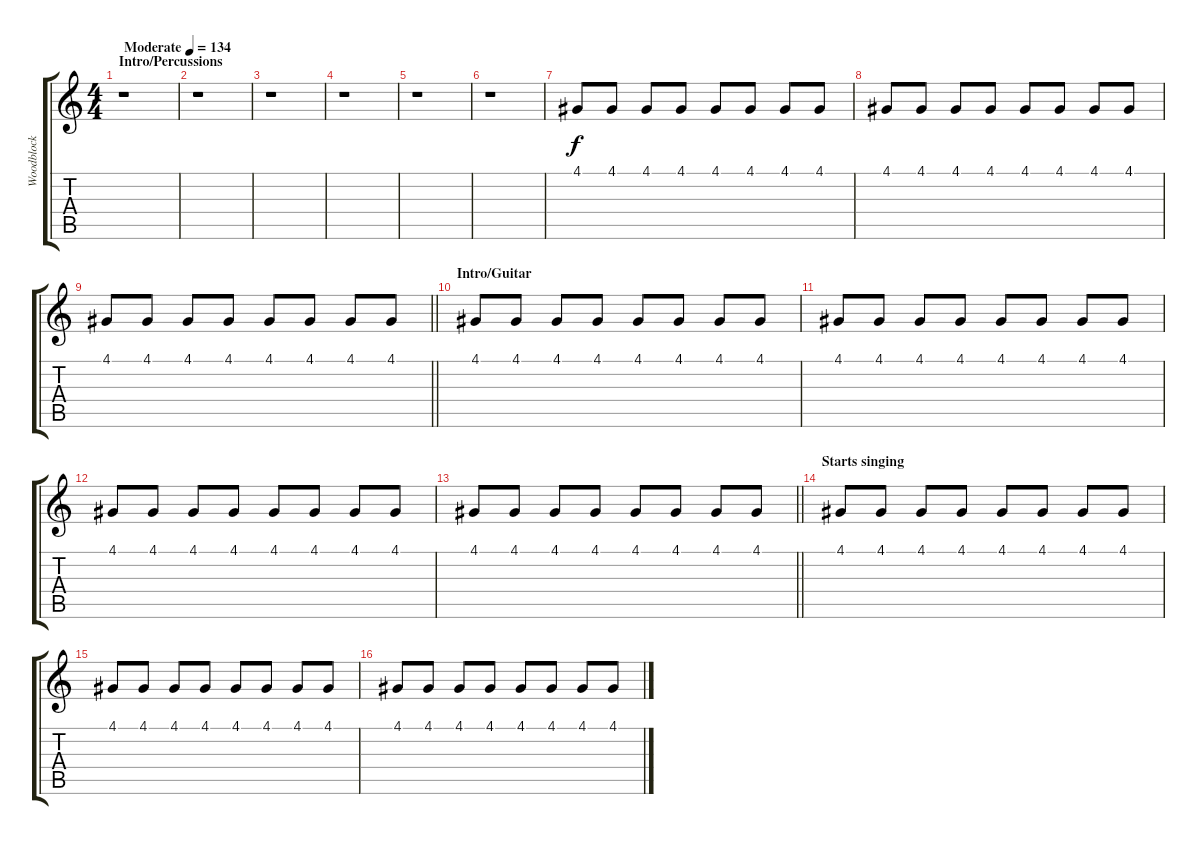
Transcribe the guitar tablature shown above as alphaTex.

\track ("Woodblock" "Woodblock") {instrument woodblock}
\staff {score tabs}
\tuning (E4 B3 G3 D3 A2 E2) {hide}
\ts (4 4)
\section ("" "Intro/Percussions")
\tempo (134 "Moderate")
\clef g2
\ks c
r.1{dy f instrument woodblock} |
r.1 |
r.1 |
r.1 |
r.1 |
r.1 |
4.1.8 4.1.8 4.1.8 4.1.8 4.1.8 4.1.8 4.1.8 4.1.8 |
4.1.8 4.1.8 4.1.8 4.1.8 4.1.8 4.1.8 4.1.8 4.1.8 |
\barLineRight lightlight
4.1.8 4.1.8 4.1.8 4.1.8 4.1.8 4.1.8 4.1.8 4.1.8 |
\section ("" "Intro/Guitar")
4.1.8 4.1.8 4.1.8 4.1.8 4.1.8 4.1.8 4.1.8 4.1.8 |
4.1.8 4.1.8 4.1.8 4.1.8 4.1.8 4.1.8 4.1.8 4.1.8 |
4.1.8 4.1.8 4.1.8 4.1.8 4.1.8 4.1.8 4.1.8 4.1.8 |
\barLineRight lightlight
4.1.8 4.1.8 4.1.8 4.1.8 4.1.8 4.1.8 4.1.8 4.1.8 |
\section ("" "Starts singing")
4.1.8 4.1.8 4.1.8 4.1.8 4.1.8 4.1.8 4.1.8 4.1.8 |
4.1.8 4.1.8 4.1.8 4.1.8 4.1.8 4.1.8 4.1.8 4.1.8 |
4.1.8 4.1.8 4.1.8 4.1.8 4.1.8 4.1.8 4.1.8 4.1.8
